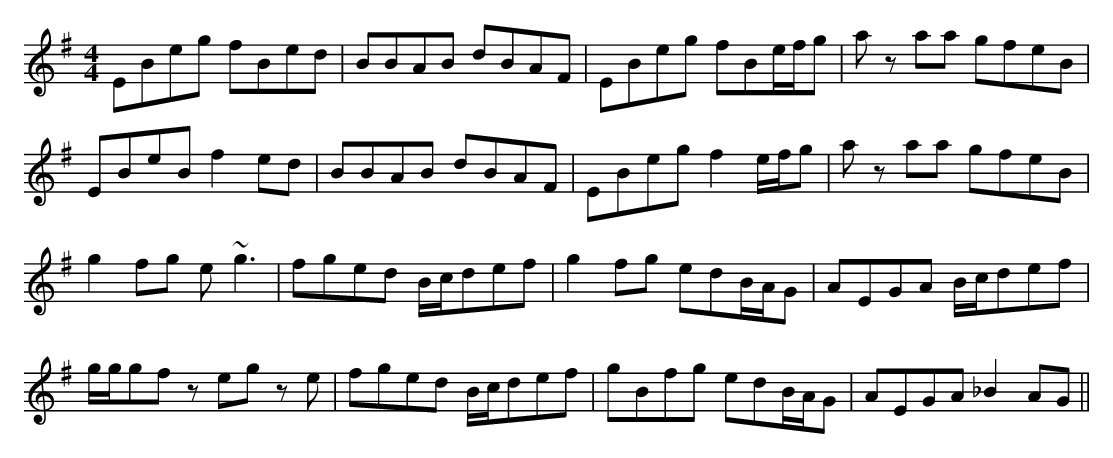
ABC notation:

X:1
M:4/4
K:Emin
EBeg fBed|BBAB dBAF|EBeg fBe/f/g|a z aa gfeB|
EBeB f2 ed|BBAB dBAF|EBeg f2 e/f/g|a z aa gfeB|
g2 fg e ~g3|fged B/c/def|g2 fg edB/A/G|AEGA B/c/def|
g/g/gfz eg z e|fged B/c/def|gBfg edB/A/G|AEGA _B2 AG||
